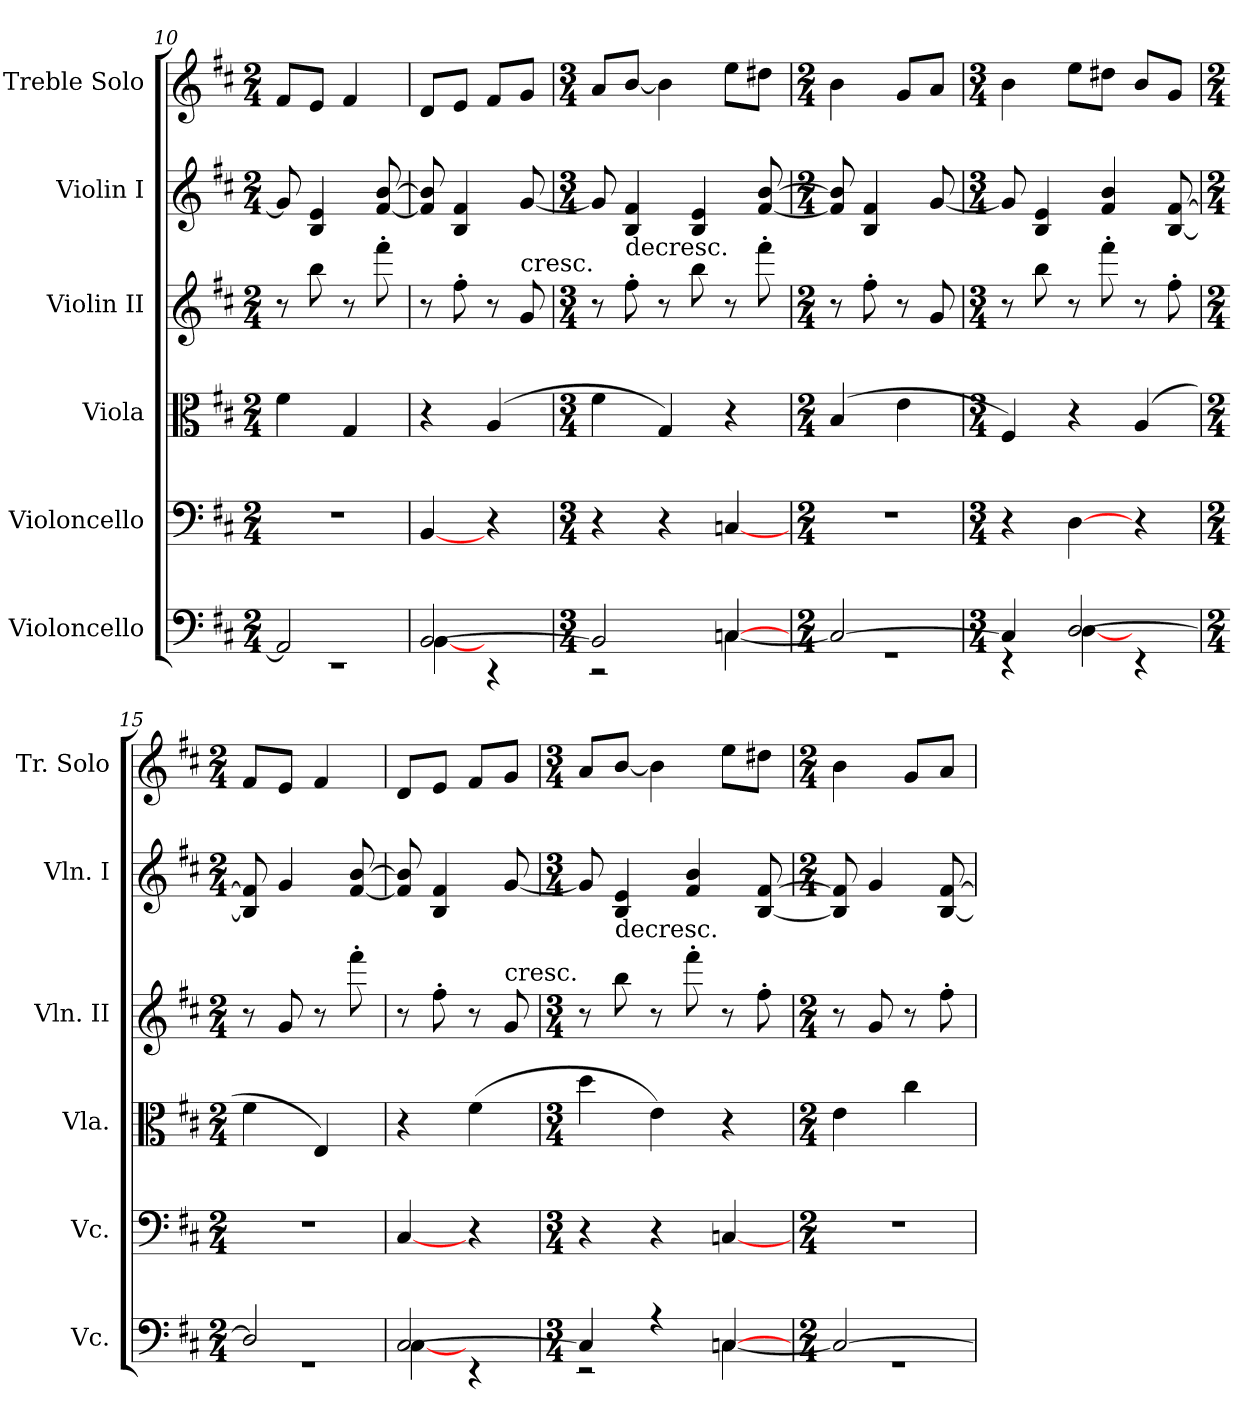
**kern	**kern	**kern	**kern	**kern	**kern
*part6	*part5	*part4	*part3	*part2	*part1
*staff6	*staff5	*staff4	*staff3	*staff2	*staff1
*I"Violoncello	*I"Violoncello	*I"Viola	*I"Violin II	*I"Violin I	*I"Treble Solo
*I'Vc.	*I'Vc.	*I'Vla.	*I'Vln. II	*I'Vln. I	*I'Tr. Solo
*clefF4	*clefF4	*clefC3	*clefG2	*clefG2	*clefG2
*k[f#c#]	*k[f#c#]	*k[f#c#]	*k[f#c#]	*k[f#c#]	*k[f#c#]
*D:	*D:	*D:	*D:	*D:	*D:
*M2/4	*M2/4	*M2/4	*M2/4	*M2/4	*M2/4
=10	=10	=10	=10	=10	=10
*^	*	*	*	*	*
2AA]	2r	2r	4f#	8r	8g]	8f#L
.	.	.	.	8bb	4B 4e	8eJ
.	.	.	4G	8r	.	4f#
.	.	.	.	8fff#'	[8f# [8b	.
=11	=11	=11	=11	=11	=11	=11
[2BB	[4BB	[4BB	4r	8r	8f#] 8b]	8dL
.	.	.	.	8ff#'	4B 4f#	8eJ
.	4r	4r	(4A	8r	.	8f#L
!	!	!	!	!LO:TX:t=cresc.	!	!
.	.	.	.	8g	[8g	8gJ
=12	=12	=12	=12	=12	=12	=12
*M3/4	*	*M3/4	*M3/4	*M3/4	*M3/4	*M3/4
2BB]	2r	4r	4f#	8r	8g]	8aL
!	!	!	!	!LO:TX:t=decresc.	!	!
.	.	.	.	8ff#'	4B 4f#	[8bJ
.	.	4r	4G)	8r	.	4b]
.	.	.	.	8bb	4B 4e	.
[4C#	[4Cn	[4Cn	4r	8r	.	8eeL
.	.	.	.	8fff#'	[8f# [8b	8dd#XJ
=13	=13	=13	=13	=13	=13	=13
*M2/4	*	*M2/4	*M2/4	*M2/4	*M2/4	*M2/4
2Cn_	2r	2r	(4B	8r	8f#] 8b]	4b
.	.	.	.	8ff#'	4B 4f#	.
.	.	.	4e	8r	.	8gL
.	.	.	.	8g	[8g	8aJ
=14	=14	=14	=14	=14	=14	=14
*M3/4	*	*M3/4	*M3/4	*M3/4	*M3/4	*M3/4
4C]	4r	4r	4F#)	8r	8g]	4b
.	.	.	.	8bb	4B 4e	.
[2D	[4D	[4D	4r	8r	.	8eeL
.	.	.	.	8fff#'	4f# 4b	8dd#XJ
.	4r	4r	(4A	8r	.	8bL
.	.	.	.	8ff#'	[8B [8f#	8gJ
=15	=15	=15	=15	=15	=15	=15
*M2/4	*	*M2/4	*M2/4	*M2/4	*M2/4	*M2/4
2D]	2r	2r	4f#	8r	8B] 8f#]	8f#L
.	.	.	.	8g	4g	8eJ
.	.	.	4E)	8r	.	4f#
.	.	.	.	8fff#'	[8f# [8b	.
=16	=16	=16	=16	=16	=16	=16
[2C#	[4C#	[4C#	4r	8r	8f#] 8b]	8dL
.	.	.	.	8ff#'	4B 4f#	8eJ
.	4r	4r	(4f#	8r	.	8f#L
!	!	!	!	!LO:TX:t=cresc.	!	!
.	.	.	.	8g	[8g	8gJ
=17	=17	=17	=17	=17	=17	=17
*M3/4	*	*M3/4	*M3/4	*M3/4	*M3/4	*M3/4
4C#]	2r	4r	4dd	8r	8g]	8aL
!	!	!	!	!LO:TX:t=decresc.	!	!
.	.	.	.	8bb	4B 4e	[8bJ
4r	.	4r	4e)	8r	.	4b]
.	.	.	.	8fff#'	4f# 4b	.
[4C#	[4Cn	[4Cn	4r	8r	.	8eeL
.	.	.	.	8ff#'	[8B [8f#	8dd#XJ
=18	=18	=18	=18	=18	=18	=18
*M2/4	*	*M2/4	*M2/4	*M2/4	*M2/4	*M2/4
2C_	2r	2r	4e	8r	8B] 8f#]	4b
.	.	.	.	8g	4g	.
.	.	.	4cc#	8r	.	8gL
.	.	.	.	8ff#'	[8B [8f#	8aJ
*v	*v	*	*	*	*	*
=	=	=	=	=	=
*-	*-	*-	*-	*-	*-
